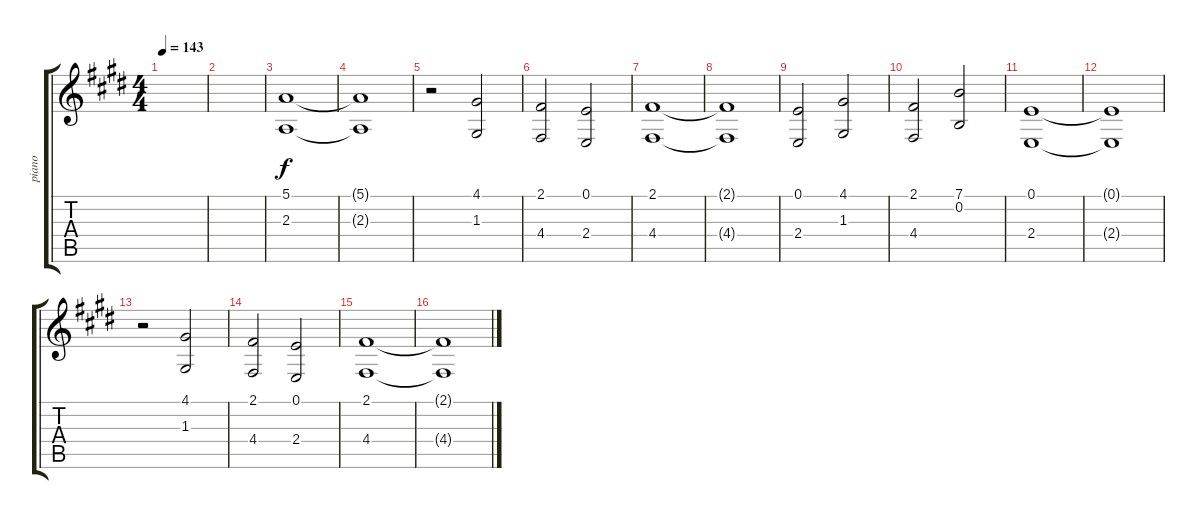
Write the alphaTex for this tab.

\track ("piano" "piano") {instrument acousticgrandpiano}
\staff {score tabs}
\tuning (E4 B3 G3 D3 A2 E2) {hide}
\ts (4 4)
\tempo 143
\clef g2
\ks c#minor
|
|
(5.1 2.3).1 |
(5.1{t} 2.3{t}).1 |
r.2 (4.1 1.3).2 |
(2.1 4.4).2 (0.1 2.4).2 |
(2.1 4.4).1 |
(2.1{t} 4.4{t}).1 |
(0.1 2.4).2 (4.1 1.3).2 |
(2.1 4.4).2 (7.1 0.2).2 |
(0.1 2.4).1 |
(0.1{t} 2.4{t}).1 |
r.2 (4.1 1.3).2 |
(2.1 4.4).2 (0.1 2.4).2 |
(2.1 4.4).1 |
(2.1{t} 4.4{t}).1
